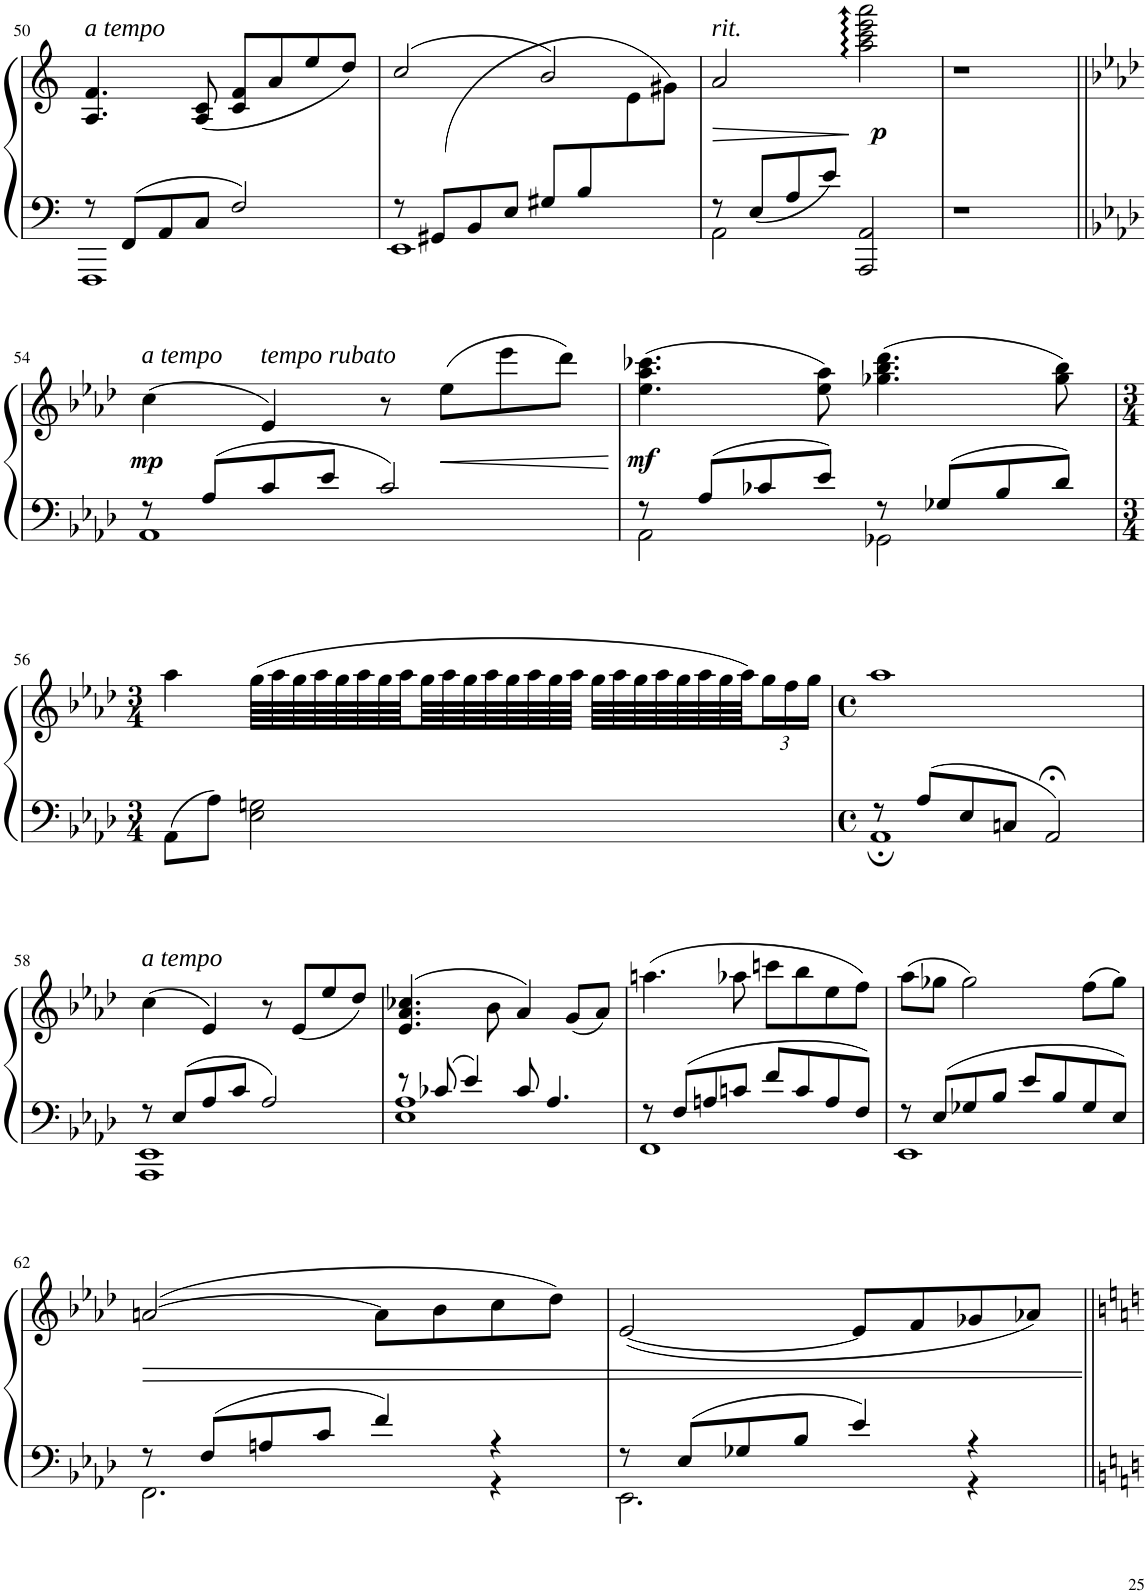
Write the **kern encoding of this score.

**kern	**kern	**dynam
*part1	*part1	*part1
*staff2	*staff1	*staff1/2
!!LO:PB:g=z
*clefF4	*clefG2	*
*k[]	*k[]	*
*C:	*C:	*
*M4/4	*M4/4	*
*met(c)	*met(c)	*
=50	=50	=50
*^	*	*
!	!	!LO:TX:a:i:t=a tempo	!
8r	1FFF	4.A/ 4.f/	.
8FF/L	.	.	.
8AA/	.	.	.
8C/J	.	(<8A/ 8c/	.
2F/	.	8c/ 8f/L	.
.	.	8a/	.
.	.	8ee/	.
.	.	8dd/J)	.
=51	=51	=51	=51
*	*	*^	*
8r	1EE	(>2cc/	2.ryy	.
(>8GG#X/L	.	.	.	.
8BB/	.	.	.	.
8E/J	.	.	.	.
8G#X/L	.	2b/)	.	.
8B/	.	.	.	.
4ryy	.	.	8e\	.
.	.	.	8g#X\J)	.
=52	=52	=52	=52	=52
!	!	!LO:TX:a:i:t=rit.	!	!
!	!	!	!	!LO:HP:b
*	*	*v	*v	*
8r	2AA\	2a/	>
8E/L	.	.	.
8A/	.	.	.
8e/J	.	.	.
!	!	!	!LO:DY:n=1:b
2AAA/ 2AA/	2ryy	2aa\ 2ccc\ 2eee\ 2aaa\	] p
*v	*v	*	*
=53	=53	=53
1r	1r	.
!!LO:LB:g=z
=54||	=54||	=54||
*k[b-e-a-d-]	*k[b-e-a-d-]	*
*A-:	*A-:	*
*^	*	*
!	!	!LO:TX:a:i:t=a tempo	!
!	!	!	!LO:DY:b
8r	1AA-	(>4cc\	mp
8A-/L	.	.	.
!	!	!LO:TX:a:i:t=tempo rubato	!
8c/	.	4e-/)	.
8e-/J	.	.	.
2c/	.	8r	.
!	!	!	!LO:HP:b
.	.	(>8ee-\L	<
.	.	8eee-\	.
.	.	8ddd-\J)	.
*v	*v	*	*
.	.	[
=55	=55	=55
*^	*	*
!	!	!	!LO:DY:b
8r	2AA-\	(>4.ee-\ 4.aa-\ 4.ccc-X\	mf
8A-/L	.	.	.
8c-X/	.	.	.
8e-/J	.	8ee-\ 8aa-\)	.
8r	2GG-X\	(>4.gg-X\ 4.bb-\ 4.ddd-\	.
8G-X/L	.	.	.
8B-/	.	.	.
8d-/J	.	8gg-\ 8bb-\)	.
*v	*v	*	*
!!LO:LB:g=z
=56	=56	=56
*M3/4	*M3/4	*
8AA-\L	4aa-\	.
8A-\J	.	.
2E-\ 2Gn\	(64gg\LLLL	.
.	64aa-\	.
.	64gg\	.
.	64aa-\	.
.	64gg\	.
.	64aa-\	.
.	64gg\	.
.	64aa-\	.
.	64gg\	.
.	64aa-\	.
.	64gg\	.
.	64aa-\	.
.	64gg\	.
.	64aa-\	.
.	64gg\	.
.	64aa-\JJJJ	.
.	64gg\LLLL	.
.	64aa-\	.
.	64gg\	.
.	64aa-\	.
.	64gg\	.
.	64aa-\	.
.	64gg\	.
.	64aa-\JJ)	.
*	*Xbrackettup	*
.	24gg\	.
.	24ff\	.
.	24gg\JJ	.
=57	=57	=57
*M4/4	*M4/4	*
*met(c)	*met(c)	*
*^	*	*
8r	1AA-;	1aa-	.
8A-/L	.	.	.
8E-/	.	.	.
8Cn/J	.	.	.
2AA-;</	.	.	.
!!LO:LB:g=z
=58	=58	=58	=58
!	!	!LO:TX:a:i:t=a tempo	!
8r	1AAA- 1EE-	(>4cc\	.
8E-/L	.	.	.
8A-/	.	4e-/)	.
8c/J	.	.	.
2A-/	.	8r	.
.	.	(<8e-/L	.
.	.	8ee-/	.
.	.	8dd-/J)	.
=59	=59	=59	=59
8r	1E- 1A-	(>4.e-/ 4.a-/ 4.cc-X/	.
8c-X/	.	.	.
4e-/	.	.	.
.	.	8b-\	.
8c-/	.	4a-/)	.
4.A-/	.	.	.
.	.	(<8g/L	.
.	.	8a-/J)	.
=60	=60	=60	=60
8r	1FF	(>4.aan\	.
8F/L	.	.	.
8An/	.	.	.
8cn/J	.	8aa-X\	.
8f/L	.	8cccn\L	.
8c/	.	8bb-\	.
8A/	.	8ee-\	.
8F/J	.	8ff\J)	.
=61	=61	=61	=61
8r	1EE-	(>8aa-\L	.
8E-/L	.	8gg-X\J	.
8G-X/	.	2gg-\)	.
8B-/J	.	.	.
8e-/L	.	.	.
8B-/	.	.	.
8G-/	.	(>8ff\L	.
8E-/J	.	8gg-\J)	.
!!LO:LB:g=z
=62	=62	=62	=62
8r	2.FF\	(>[2an/	.
8F/L	.	.	.
8An/	.	.	.
8c/J	.	.	.
4f/	.	8a\L]	.
.	.	8b-\	.
4r	4r	8cc\	.
.	.	8dd-\J)	.
=63	=63	=63	=63
8r	2.EE-\	(<[2e-/	.
8E-/L	.	.	.
8G-X/	.	.	.
8B-/J	.	.	.
4e-/	.	8e-/L]	.
.	.	8f/	.
4r	4r	8g-X/	.
.	.	8a-X/J)	.
*v	*v	*	*
=||	=||	=||
*-	*-	*-
